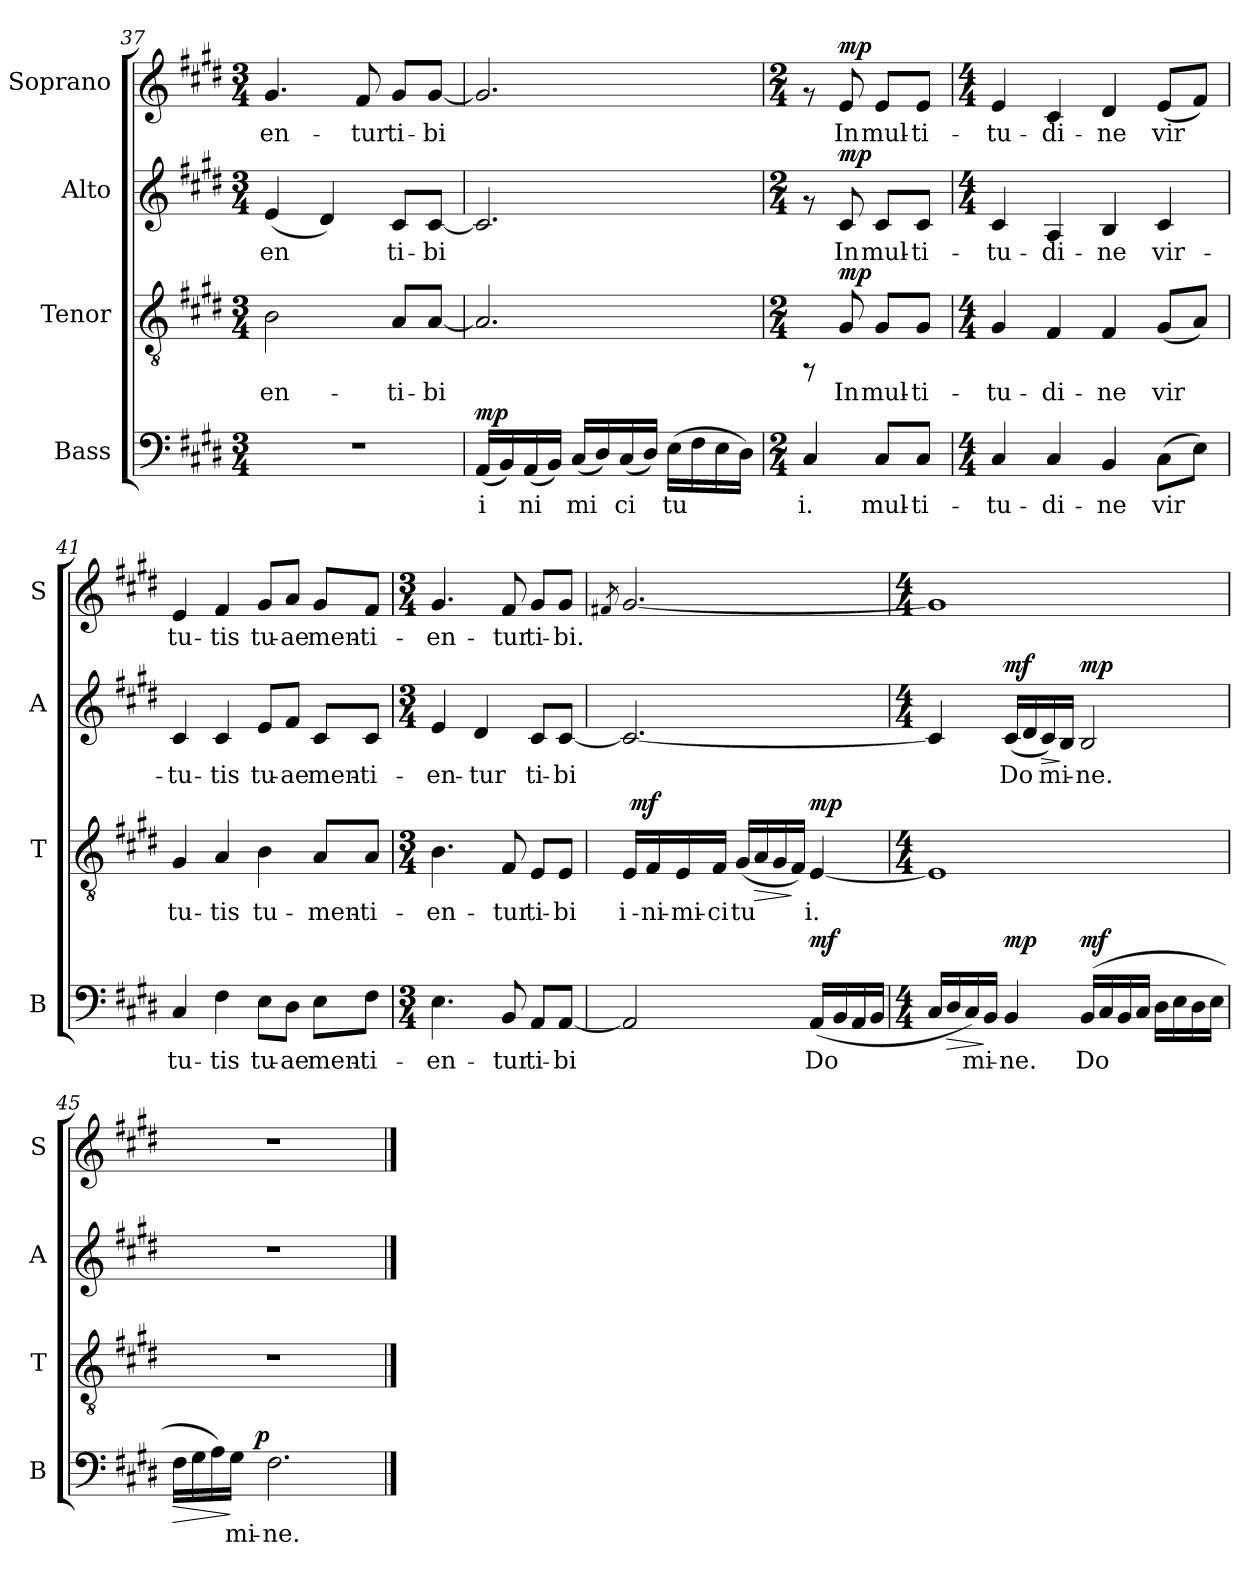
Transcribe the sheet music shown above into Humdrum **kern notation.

**kern	**text	**dynam	**kern	**text	**dynam	**kern	**text	**dynam	**kern	**text	**dynam
*part4	*part4	*part4	*part3	*part3	*part3	*part2	*part2	*part2	*part1	*part1	*part1
*staff4	*staff4	*staff4	*staff3	*staff3	*staff3	*staff2	*staff2	*staff2	*staff1	*staff1	*staff1
*I"Bass	*	*	*I"Tenor	*	*	*I"Alto	*	*	*I"Soprano	*	*
*I'B	*	*	*I'T	*	*	*I'A	*	*	*I'S	*	*
*clefF4	*	*	*clefGv2	*	*	*clefG2	*	*	*clefG2	*	*
*k[f#c#g#d#]	*	*	*k[f#c#g#d#]	*	*	*k[f#c#g#d#]	*	*	*k[f#c#g#d#]	*	*
*E:	*	*	*E:	*	*	*E:	*	*	*E:	*	*
*M3/4	*	*	*M3/4	*	*	*M3/4	*	*	*M3/4	*	*
=37	=37	=37	=37	=37	=37	=37	=37	=37	=37	=37	=37
!	!	!	!	!LO:LY:b:cj	!	!	!LO:LY:b:cj	!	!	!LO:LY:b:cj	!
2.r	.	.	2B\	-en-	.	(<4e/	-en-	.	4.g#/	-en-	.
!	!	!	!	!	!	!	!LO:LY:b:cj	!	!	!	!
.	.	.	.	.	.	4d#/)	--	.	.	.	.
!	!	!	!	!	!	!	!	!	!	!LO:LY:b:cj	!
.	.	.	.	.	.	.	.	.	8f#/	-tur	.
!	!	!	!	!LO:LY:b:cj	!	!	!LO:LY:b:cj	!	!	!LO:LY:b:cj	!
.	.	.	8A/L	-ti-	.	8c#/L	-ti-	.	8g#/L	ti-	.
!	!	!	!	!LO:LY:b:cj	!	!	!LO:LY:b:cj	!	!	!LO:LY:b:cj	!
.	.	.	[>8A/J	-bi	.	[>8c#/J	-bi	.	[>8g#/J	-bi	.
!!LO:PB:g=z
=38	=38	=38	=38	=38	=38	=38	=38	=38	=38	=38	=38
!	!LO:LY:b:cj	!LO:DY:a	!	!LO:LY:b:cj	!	!	!LO:LY:b:cj	!	!	!LO:LY:b:cj	!
(<16AA/L	i-	mp	2.A/]	.	.	2.c#/]	.	.	2.g#/]	.	.
!	!LO:LY:b:cj	!	!	!	!	!	!	!	!	!	!
16BB/)	--	.	.	.	.	.	.	.	.	.	.
!	!LO:LY:b:cj	!	!	!	!	!	!	!	!	!	!
(<16AA/	-ni-	.	.	.	.	.	.	.	.	.	.
!	!LO:LY:b:cj	!	!	!	!	!	!	!	!	!	!
16BB/J)	--	.	.	.	.	.	.	.	.	.	.
!	!LO:LY:b:cj	!	!	!	!	!	!	!	!	!	!
(<16C#/L	-mi-	.	.	.	.	.	.	.	.	.	.
!	!LO:LY:b:cj	!	!	!	!	!	!	!	!	!	!
16D#/)	--	.	.	.	.	.	.	.	.	.	.
!	!LO:LY:b:cj	!	!	!	!	!	!	!	!	!	!
(<16C#/	-ci	.	.	.	.	.	.	.	.	.	.
!	!LO:LY:b:cj	!	!	!	!	!	!	!	!	!	!
16D#/J)	.	.	.	.	.	.	.	.	.	.	.
!	!LO:LY:b:cj	!	!	!	!	!	!	!	!	!	!
(>16E\L	tu-	.	.	.	.	.	.	.	.	.	.
!	!LO:LY:b:cj	!	!	!	!	!	!	!	!	!	!
16F#\	--	.	.	.	.	.	.	.	.	.	.
!	!LO:LY:b:cj	!	!	!	!	!	!	!	!	!	!
16E\	--	.	.	.	.	.	.	.	.	.	.
!	!LO:LY:b:cj	!	!	!	!	!	!	!	!	!	!
16D#\J)	--	.	.	.	.	.	.	.	.	.	.
=39	=39	=39	=39	=39	=39	=39	=39	=39	=39	=39	=39
*M2/4	*	*	*M2/4	*	*	*M2/4	*	*	*M2/4	*	*
!	!LO:LY:b:cj	!	!	!	!	!	!	!	!	!	!
4C#/	-i.	.	8rFF	.	.	8rf	.	.	8rf	.	.
!	!	!	!	!LO:LY:b:cj	!LO:DY:a	!	!LO:LY:b:cj	!LO:DY:a	!	!LO:LY:b:cj	!LO:DY:a
.	.	.	8G#/	In	mp	8c#/	In	mp	8e/	In	mp
!	!LO:LY:b:cj	!	!	!LO:LY:b:cj	!	!	!LO:LY:b:cj	!	!	!LO:LY:b:cj	!
8C#/L	mul-	.	8G#/L	mul-	.	8c#/L	mul-	.	8e/L	mul-	.
!	!LO:LY:b:cj	!	!	!LO:LY:b:cj	!	!	!LO:LY:b:cj	!	!	!LO:LY:b:cj	!
8C#/J	-ti-	.	8G#/J	-ti-	.	8c#/J	-ti-	.	8e/J	-ti-	.
=40	=40	=40	=40	=40	=40	=40	=40	=40	=40	=40	=40
*M4/4	*	*	*M4/4	*	*	*M4/4	*	*	*M4/4	*	*
!	!LO:LY:b:cj	!	!	!LO:LY:b:cj	!	!	!LO:LY:b:cj	!	!	!LO:LY:b:cj	!
4C#/	-tu-	.	4G#/	-tu-	.	4c#/	-tu-	.	4e/	-tu-	.
!	!LO:LY:b:cj	!	!	!LO:LY:b:cj	!	!	!LO:LY:b:cj	!	!	!LO:LY:b:cj	!
4C#/	-di-	.	4F#/	-di-	.	4A/	-di-	.	4c#/	-di-	.
!	!LO:LY:b:cj	!	!	!LO:LY:b:cj	!	!	!LO:LY:b:cj	!	!	!LO:LY:b:cj	!
4BB/	-ne	.	4F#/	-ne	.	4B/	-ne	.	4d#/	-ne	.
!	!LO:LY:b:cj	!	!	!LO:LY:b:cj	!	!	!LO:LY:b:cj	!	!	!LO:LY:b:cj	!
(>8C#\L	vir-	.	(<8G#/L	vir-	.	4c#/	vir-	.	(<8e/L	vir-	.
!	!LO:LY:b:cj	!	!	!LO:LY:b:cj	!	!	!	!	!	!LO:LY:b:cj	!
8E\J)	--	.	8A/J)	--	.	.	.	.	8f#/J)	--	.
=41	=41	=41	=41	=41	=41	=41	=41	=41	=41	=41	=41
!	!LO:LY:b:cj	!	!	!LO:LY:b:cj	!	!	!LO:LY:b:cj	!	!	!LO:LY:b:cj	!
4C#/	-tu-	.	4G#/	-tu-	.	4c#/	-tu-	.	4e/	-tu-	.
!	!LO:LY:b:cj	!	!	!LO:LY:b:cj	!	!	!LO:LY:b:cj	!	!	!LO:LY:b:cj	!
4F#\	-tis	.	4A/	-tis	.	4c#/	-tis	.	4f#/	-tis	.
!	!LO:LY:b:cj	!	!	!LO:LY:b:cj	!	!	!LO:LY:b:cj	!	!	!LO:LY:b:cj	!
8E\L	tu-	.	4B\	tu-	.	8e/L	tu-	.	8g#/L	tu-	.
!	!LO:LY:b:cj	!	!	!	!	!	!LO:LY:b:cj	!	!	!LO:LY:b:cj	!
8D#\J	-ae	.	.	.	.	8f#/J	-ae	.	8a/J	-ae	.
!	!LO:LY:b:cj	!	!	!LO:LY:b:cj	!	!	!LO:LY:b:cj	!	!	!LO:LY:b:cj	!
8E\L	men-	.	8A/L	-men-	.	8c#/L	men-	.	8g#/L	men-	.
!	!LO:LY:b:cj	!	!	!LO:LY:b:cj	!	!	!LO:LY:b:cj	!	!	!LO:LY:b:cj	!
8F#\J	-ti-	.	8A/J	-ti-	.	8c#/J	-ti-	.	8f#/J	-ti-	.
=42	=42	=42	=42	=42	=42	=42	=42	=42	=42	=42	=42
*M3/4	*	*	*M3/4	*	*	*M3/4	*	*	*M3/4	*	*
!	!LO:LY:b:cj	!	!	!LO:LY:b:cj	!	!	!LO:LY:b:cj	!	!	!LO:LY:b:cj	!
4.E\	-en-	.	4.B\	-en-	.	4e/	-en-	.	4.g#/	-en-	.
!	!	!	!	!	!	!	!LO:LY:b:cj	!	!	!	!
.	.	.	.	.	.	4d#/	-tur	.	.	.	.
!	!LO:LY:b:cj	!	!	!LO:LY:b:cj	!	!	!	!	!	!LO:LY:b:cj	!
8BB/	-tur	.	8F#/	-tur	.	.	.	.	8f#/	-tur	.
!	!LO:LY:b:cj	!	!	!LO:LY:b:cj	!	!	!LO:LY:b:cj	!	!	!LO:LY:b:cj	!
8AA/L	ti-	.	8E/L	ti-	.	8c#/L	ti-	.	8g#/L	ti-	.
!	!LO:LY:b:cj	!	!	!LO:LY:b:cj	!	!	!LO:LY:b:cj	!	!	!LO:LY:b:cj	!
[<8AA/J	-bi	.	8E/J	-bi	.	[<8c#/J	-bi	.	8g#/J	-bi.	.
!!LO:LB:g=z
=43	=43	=43	=43	=43	=43	=43	=43	=43	=43	=43	=43
.	.	.	.	.	.	.	.	.	8qf#X/	.	.
!	!LO:LY:b:cj	!	!	!LO:LY:b:cj	!	!	!LO:LY:b:cj	!	!	!LO:LY:b:cj	!
*	*	*	*^	*	*	*	*	*	*	*	*
2AA/]	.	.	16E/L	64ryy	i-	.	2.c#/_<	.	.	[<2.g#/	.	.
!	!	!	!	!	!	!LO:DY:a	!	!	!	!	!	!
.	.	.	.	2ryy	.	mf	.	.	.	.	.	.
!	!	!	!	!	!LO:LY:b:cj	!	!	!	!	!	!	!
.	.	.	16F#/	.	-ni-	.	.	.	.	.	.	.
!	!	!	!	!	!LO:LY:b:cj	!	!	!	!	!	!	!
.	.	.	16E/	.	-mi-	.	.	.	.	.	.	.
!	!	!	!	!	!LO:LY:b:cj	!	!	!	!	!	!	!
.	.	.	16F#/J	.	-ci	.	.	.	.	.	.	.
!	!	!	!	!	!LO:LY:b:cj	!	!	!	!	!	!	!
.	.	.	(<16G#/L	.	tu-	.	.	.	.	.	.	.
!	!	!	!	!	!LO:LY:b:cj	!LO:HP:b	!	!	!	!	!	!
.	.	.	16A/	.	--	>	.	.	.	.	.	.
!	!	!	!	!	!LO:LY:b:cj	!	!	!	!	!	!	!
.	.	.	16G#/	.	--	.	.	.	.	.	.	.
!	!	!	!	!	!LO:LY:b:cj	!	!	!	!	!	!	!
.	.	.	16F#/J)	.	--	]	.	.	.	.	.	.
!	!LO:LY:b:cj	!LO:DY:a	!	!	!LO:LY:b:cj	!LO:DY:a	!	!	!	!	!	!
(<16AA/L	Do-	mf	[<4E/	.	-i.	mp	.	.	.	.	.	.
.	.	.	.	8...ryy	.	.	.	.	.	.	.	.
!	!LO:LY:b:cj	!	!	!	!	!	!	!	!	!	!	!
16BB/	--	.	.	.	.	.	.	.	.	.	.	.
!	!LO:LY:b:cj	!	!	!	!	!	!	!	!	!	!	!
16AA/	--	.	.	.	.	.	.	.	.	.	.	.
!	!LO:LY:b:cj	!	!	!	!	!	!	!	!	!	!	!
16BB/J	--	.	.	.	.	.	.	.	.	.	.	.
*	*	*	*v	*v	*	*	*	*	*	*	*	*
=44	=44	=44	=44	=44	=44	=44	=44	=44	=44	=44	=44
*M4/4	*	*	*M4/4	*	*	*M4/4	*	*	*M4/4	*	*
*	*	*	*^	*	*	*	*	*	*	*	*
!	!LO:LY:b:cj	!	!	!	!LO:LY:b:cj	!	!	!LO:LY:b:cj	!	!	!LO:LY:b:cj	!
*	*	*	*v	*v	*	*	*	*	*	*	*	*
16C#/L	--	.	1E]	.	.	4c#/]	.	.	1g#]	.	.
!	!LO:LY:b:cj	!LO:HP:b	!	!	!	!	!	!	!	!	!
16D#/	--	>	.	.	.	.	.	.	.	.	.
!	!LO:LY:b:cj	!	!	!	!	!	!	!	!	!	!
16C#/)	--	.	.	.	.	.	.	.	.	.	.
!	!LO:LY:b:cj	!	!	!	!	!	!	!	!	!	!
16BB/J	-mi-	]	.	.	.	.	.	.	.	.	.
!	!LO:LY:b:cj	!LO:DY:a	!	!	!	!	!LO:LY:b:cj	!LO:DY:a	!	!	!
4BB/	-ne.	mp	.	.	.	(<16c#/L	Do-	mf	.	.	.
!	!	!	!	!	!	!	!LO:LY:b:cj	!	!	!	!
.	.	.	.	.	.	16d#/	--	.	.	.	.
!	!	!	!	!	!	!	!LO:LY:b:cj	!LO:HP:b	!	!	!
.	.	.	.	.	.	16c#/)	--	>	.	.	.
!	!	!	!	!	!	!	!LO:LY:b:cj	!	!	!	!
.	.	.	.	.	.	16B/J	-mi-	]	.	.	.
!	!LO:LY:b:cj	!LO:DY:a	!	!	!	!	!LO:LY:b:cj	!LO:DY:a	!	!	!
(<16BB/L	Do-	mf	.	.	.	2B/	-ne.	mp	.	.	.
!	!LO:LY:b:cj	!	!	!	!	!	!	!	!	!	!
16C#/	--	.	.	.	.	.	.	.	.	.	.
!	!LO:LY:b:cj	!	!	!	!	!	!	!	!	!	!
16BB/	--	.	.	.	.	.	.	.	.	.	.
!	!LO:LY:b:cj	!	!	!	!	!	!	!	!	!	!
16C#/J	--	.	.	.	.	.	.	.	.	.	.
!	!LO:LY:b:cj	!	!	!	!	!	!	!	!	!	!
16D#\L	--	.	.	.	.	.	.	.	.	.	.
!	!LO:LY:b:cj	!	!	!	!	!	!	!	!	!	!
16E\	--	.	.	.	.	.	.	.	.	.	.
!	!LO:LY:b:cj	!	!	!	!	!	!	!	!	!	!
16D#\	--	.	.	.	.	.	.	.	.	.	.
!	!LO:LY:b:cj	!	!	!	!	!	!	!	!	!	!
16E\J	--	.	.	.	.	.	.	.	.	.	.
=45	=45	=45	=45	=45	=45	=45	=45	=45	=45	=45	=45
!	!LO:LY:b:cj	!LO:HP:b	!	!	!	!	!	!	!	!	!
*^	*	*	*	*	*	*	*	*	*	*	*
16F#\L	8...ryy	--	>	1r	.	.	1r	.	.	1r	.	.
!	!	!LO:LY:b:cj	!	!	!	!	!	!	!	!	!	!
16G#\	.	--	.	.	.	.	.	.	.	.	.	.
!	!	!LO:LY:b:cj	!	!	!	!	!	!	!	!	!	!
16A\)	.	--	.	.	.	.	.	.	.	.	.	.
!	!	!LO:LY:b:cj	!	!	!	!	!	!	!	!	!	!
16G#\J	.	-mi-	]	.	.	.	.	.	.	.	.	.
!	!	!	!LO:DY:a	!	!	!	!	!	!	!	!	!
.	2ryy	.	p	.	.	.	.	.	.	.	.	.
!	!	!LO:LY:b:cj	!	!	!	!	!	!	!	!	!	!
2.F#\	.	-ne.	.	.	.	.	.	.	.	.	.	.
.	4ryy	.	.	.	.	.	.	.	.	.	.	.
.	64ryy	.	.	.	.	.	.	.	.	.	.	.
*v	*v	*	*	*	*	*	*	*	*	*	*	*
==	==	==	==	==	==	==	==	==	==	==	==
*-	*-	*-	*-	*-	*-	*-	*-	*-	*-	*-	*-
